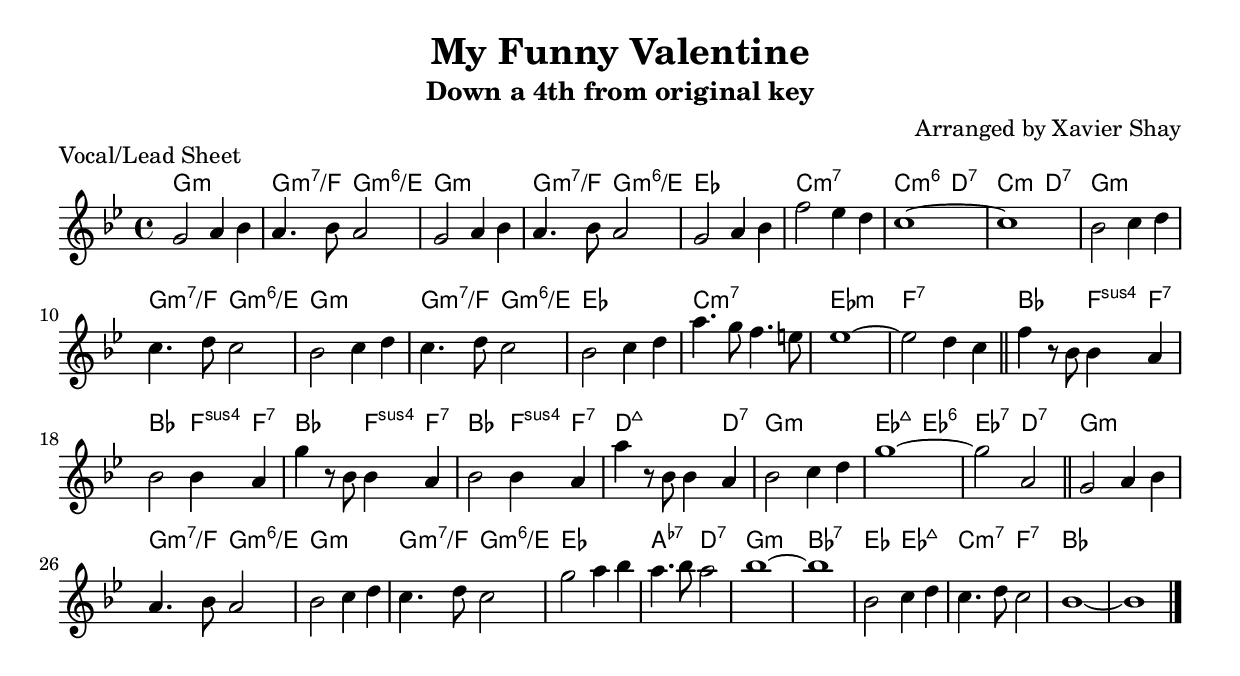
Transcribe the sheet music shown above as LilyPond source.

\version "2.10.10"

\include "common-notes.ly"

piece = "Vocal/Lead Sheet"
chordsTransposed = {
  \harmonies
}
melodyTransposed = {
  \melody
}

\include "common-layout.ly"
